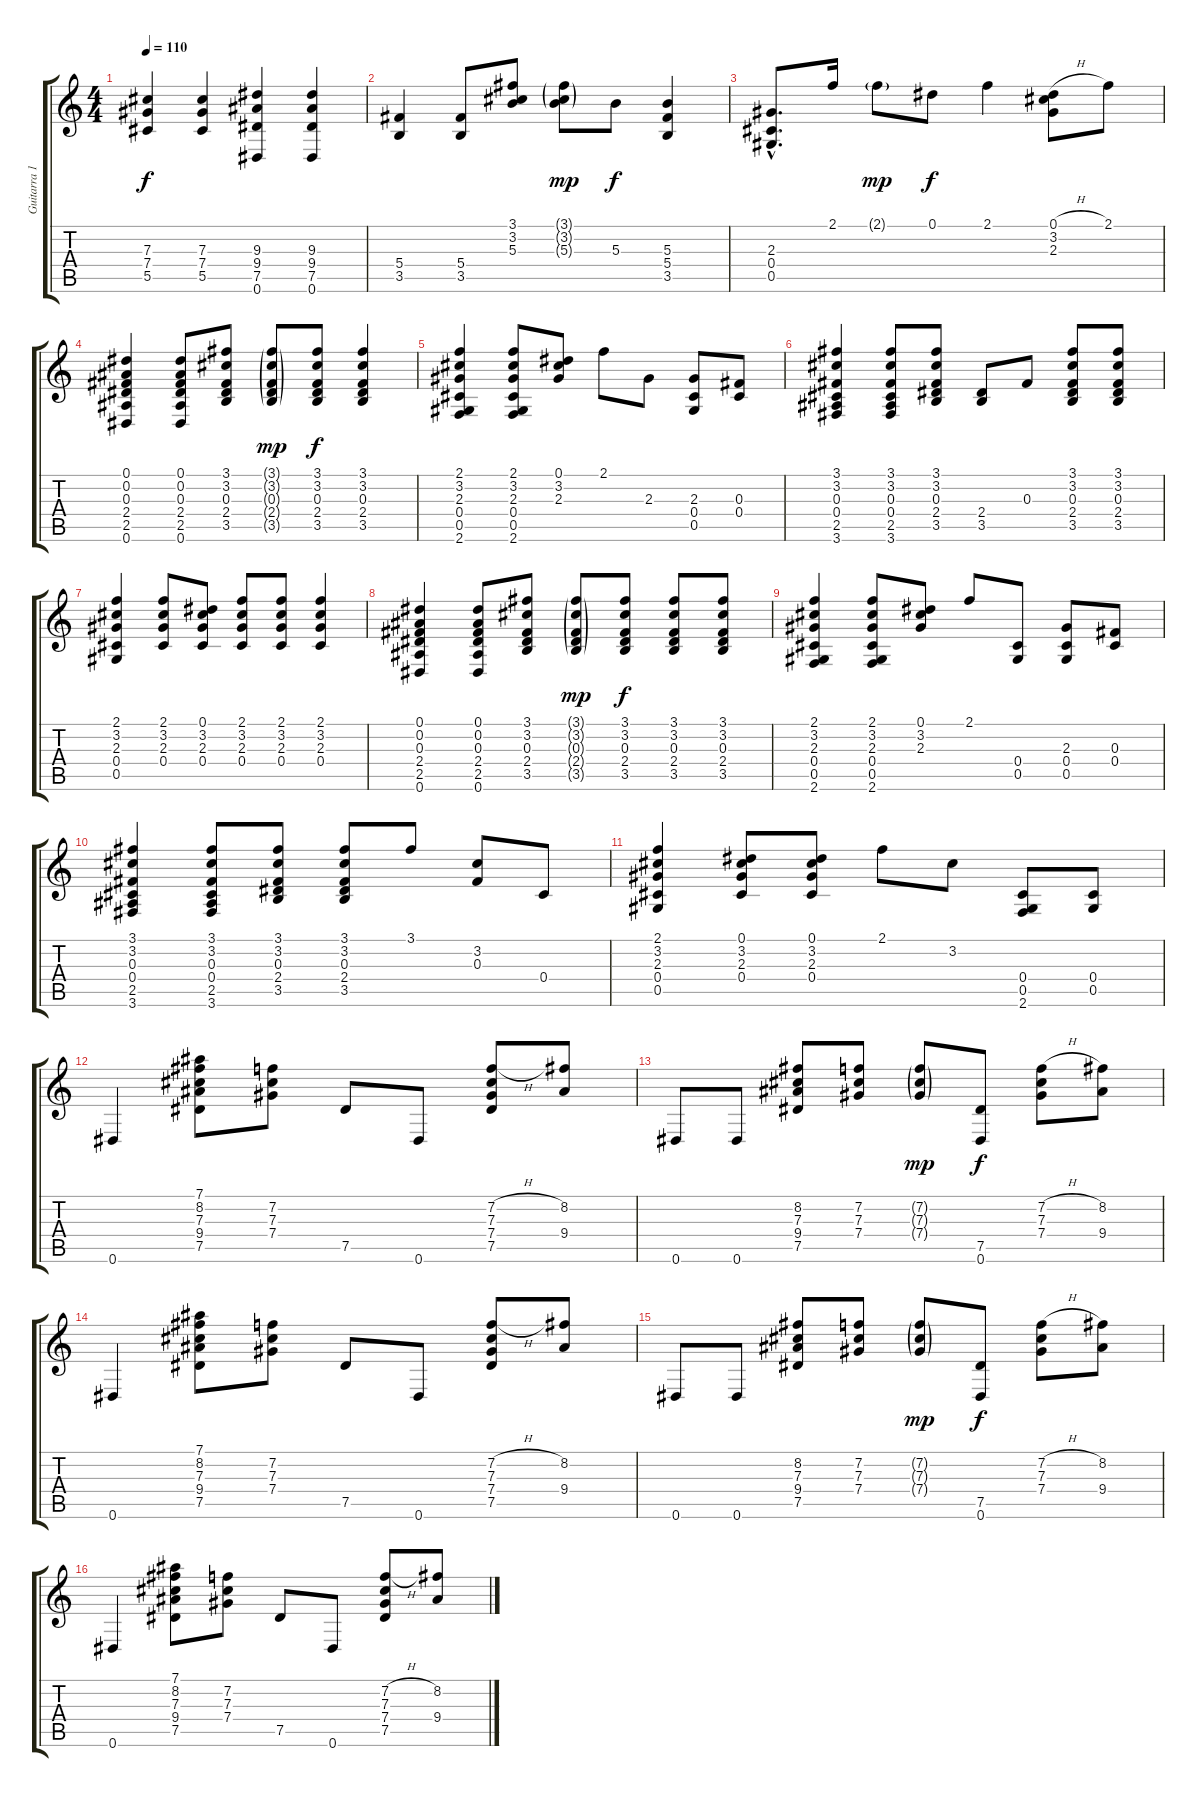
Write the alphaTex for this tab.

\track ("Guitarra 1" "Guitarra 1") {instrument acousticguitarsteel}
\staff {score tabs}
\tuning (Eb4 Bb3 Gb3 Db3 Ab2 Eb2) {hide}
\ts (4 4)
\tempo 110
\clef g2
\ks c
(7.3 7.4 5.5).4{dy f} (7.3 7.4 5.5).4 (9.3 9.4 7.5 0.6).4 (9.3 9.4 7.5 0.6).4 |
(5.4 3.5).4 (5.4 3.5).8 (3.1 3.2 5.3).8 (3.1{g} 3.2{g} 5.3{g}).8{dy mp} 5.3.8{dy f} (5.3 5.4 3.5).4 |
(2.3{hac} 0.4{hac} 0.5{hac}).8{d} 2.1.16 2.1{g}.8{dy mp} 0.1.8{dy f} 2.1.4 (0.1{h} 3.2 2.3).8 2.1.8 |
(0.1 0.2 0.3 2.4 2.5 0.6).4 (0.1 0.2 0.3 2.4 2.5 0.6).8 (3.1 3.2 0.3 2.4 3.5).8 (3.1{g} 3.2{g} 0.3{g} 2.4{g} 3.5{g}).8{dy mp} (3.1 3.2 0.3 2.4 3.5).8{dy f} (3.1 3.2 0.3 2.4 3.5).4 |
(2.1 3.2 2.3 0.4 0.5 2.6).4 (2.1 3.2 2.3 0.4 0.5 2.6).8 (0.1 3.2 2.3).8 2.1.8 2.3.8 (2.3 0.4 0.5).8 (0.3 0.4).8 |
(3.1 3.2 0.3 0.4 2.5 3.6).4 (3.1 3.2 0.3 0.4 2.5 3.6).8 (3.1 3.2 0.3 2.4 3.5).8 (2.4 3.5).8 0.3.8 (3.1 3.2 0.3 2.4 3.5).8 (3.1 3.2 0.3 2.4 3.5).8 |
(2.1 3.2 2.3 0.4 0.5).4 (2.1 3.2 2.3 0.4).8 (0.1 3.2 2.3 0.4).8 (2.1 3.2 2.3 0.4).8 (2.1 3.2 2.3 0.4).8 (2.1 3.2 2.3 0.4).4 |
(0.1 0.2 0.3 2.4 2.5 0.6).4 (0.1 0.2 0.3 2.4 2.5 0.6).8 (3.1 3.2 0.3 2.4 3.5).8 (3.1{g} 3.2{g} 0.3{g} 2.4{g} 3.5{g}).8{dy mp} (3.1 3.2 0.3 2.4 3.5).8{dy f} (3.1 3.2 0.3 2.4 3.5).8 (3.1 3.2 0.3 2.4 3.5).8 |
(2.1 3.2 2.3 0.4 0.5 2.6).4 (2.1 3.2 2.3 0.4 0.5 2.6).8 (0.1 3.2 2.3).8 2.1.8 (0.4 0.5).8 (2.3 0.4 0.5).8 (0.3 0.4).8 |
(3.1 3.2 0.3 0.4 2.5 3.6).4 (3.1 3.2 0.3 0.4 2.5 3.6).8 (3.1 3.2 0.3 2.4 3.5).8 (3.1 3.2 0.3 2.4 3.5).8 3.1.8 (3.2 0.3).8 0.4.8 |
(2.1 3.2 2.3 0.4 0.5).4 (0.1 3.2 2.3 0.4).8 (0.1 3.2 2.3 0.4).8 2.1.8 3.2.8 (0.4 0.5 2.6).8 (0.4 0.5).8 |
0.6.4 (7.1 8.2 7.3 9.4 7.5).8 (7.2 7.3 7.4).8 7.5.8 0.6.8 (7.2{h} 7.3 7.4 7.5).8 (8.2 9.4).8 |
0.6.8 0.6.8 (8.2 7.3 9.4 7.5).8 (7.2 7.3 7.4).8 (7.2{g} 7.3{g} 7.4{g}).8{dy mp} (7.5 0.6).8{dy f} (7.2{h} 7.3 7.4).8 (8.2 9.4).8 |
0.6.4 (7.1 8.2 7.3 9.4 7.5).8 (7.2 7.3 7.4).8 7.5.8 0.6.8 (7.2{h} 7.3 7.4 7.5).8 (8.2 9.4).8 |
0.6.8 0.6.8 (8.2 7.3 9.4 7.5).8 (7.2 7.3 7.4).8 (7.2{g} 7.3{g} 7.4{g}).8{dy mp} (7.5 0.6).8{dy f} (7.2{h} 7.3 7.4).8 (8.2 9.4).8 |
0.6.4 (7.1 8.2 7.3 9.4 7.5).8 (7.2 7.3 7.4).8 7.5.8 0.6.8 (7.2{h} 7.3 7.4 7.5).8 (8.2 9.4).8
